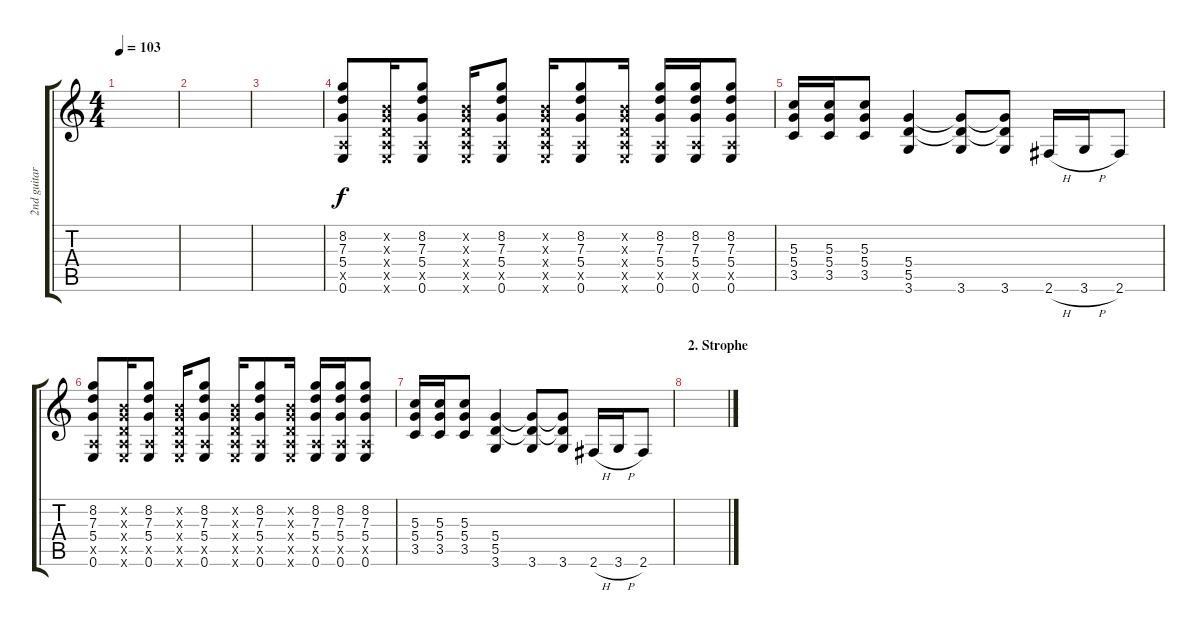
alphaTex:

\track ("2nd guitar" "2nd guitar") {instrument distortionguitar}
\staff {score tabs}
\tuning (E4 B3 G3 D3 A2 E2) {hide}
\ts (4 4)
\tempo 103
\clef g2
\ks c
|
|
|
(8.2 7.3 5.4 0.5{x} 0.6).8 (0.2{x} 0.3{x} 0.4{x} 0.5{x} 0.6{x}).16 (8.2 7.3 5.4 0.5{x} 0.6).8 (0.2{x} 0.3{x} 0.4{x} 0.5{x} 0.6{x}).16 (8.2 7.3 5.4 0.5{x} 0.6).8 (0.2{x} 0.3{x} 0.4{x} 0.5{x} 0.6{x}).16 (8.2 7.3 5.4 0.5{x} 0.6).8 (0.2{x} 0.3{x} 0.4{x} 0.5{x} 0.6{x}).16 (8.2 7.3 5.4 0.5{x} 0.6).16 (8.2 7.3 5.4 0.5{x} 0.6).16 (8.2 7.3 5.4 0.5{x} 0.6).8 |
(5.3 5.4 3.5).16 (5.3 5.4 3.5).16 (5.3 5.4 3.5).8 (5.4 5.5 3.6).4 (5.4{t} 5.5{t} 3.6).8 (5.4{t} 5.5{t} 3.6).8 2.6{h}.16 3.6{h}.16 2.6.8 |
(8.2 7.3 5.4 0.5{x} 0.6).8 (0.2{x} 0.3{x} 0.4{x} 0.5{x} 0.6{x}).16 (8.2 7.3 5.4 0.5{x} 0.6).8 (0.2{x} 0.3{x} 0.4{x} 0.5{x} 0.6{x}).16 (8.2 7.3 5.4 0.5{x} 0.6).8 (0.2{x} 0.3{x} 0.4{x} 0.5{x} 0.6{x}).16 (8.2 7.3 5.4 0.5{x} 0.6).8 (0.2{x} 0.3{x} 0.4{x} 0.5{x} 0.6{x}).16 (8.2 7.3 5.4 0.5{x} 0.6).16 (8.2 7.3 5.4 0.5{x} 0.6).16 (8.2 7.3 5.4 0.5{x} 0.6).8 |
(5.3 5.4 3.5).16 (5.3 5.4 3.5).16 (5.3 5.4 3.5).8 (5.4 5.5 3.6).4 (5.4{t} 5.5{t} 3.6).8 (5.4{t} 5.5{t} 3.6).8 2.6{h}.16 3.6{h}.16 2.6.8 |
\section ("" "2. Strophe")
